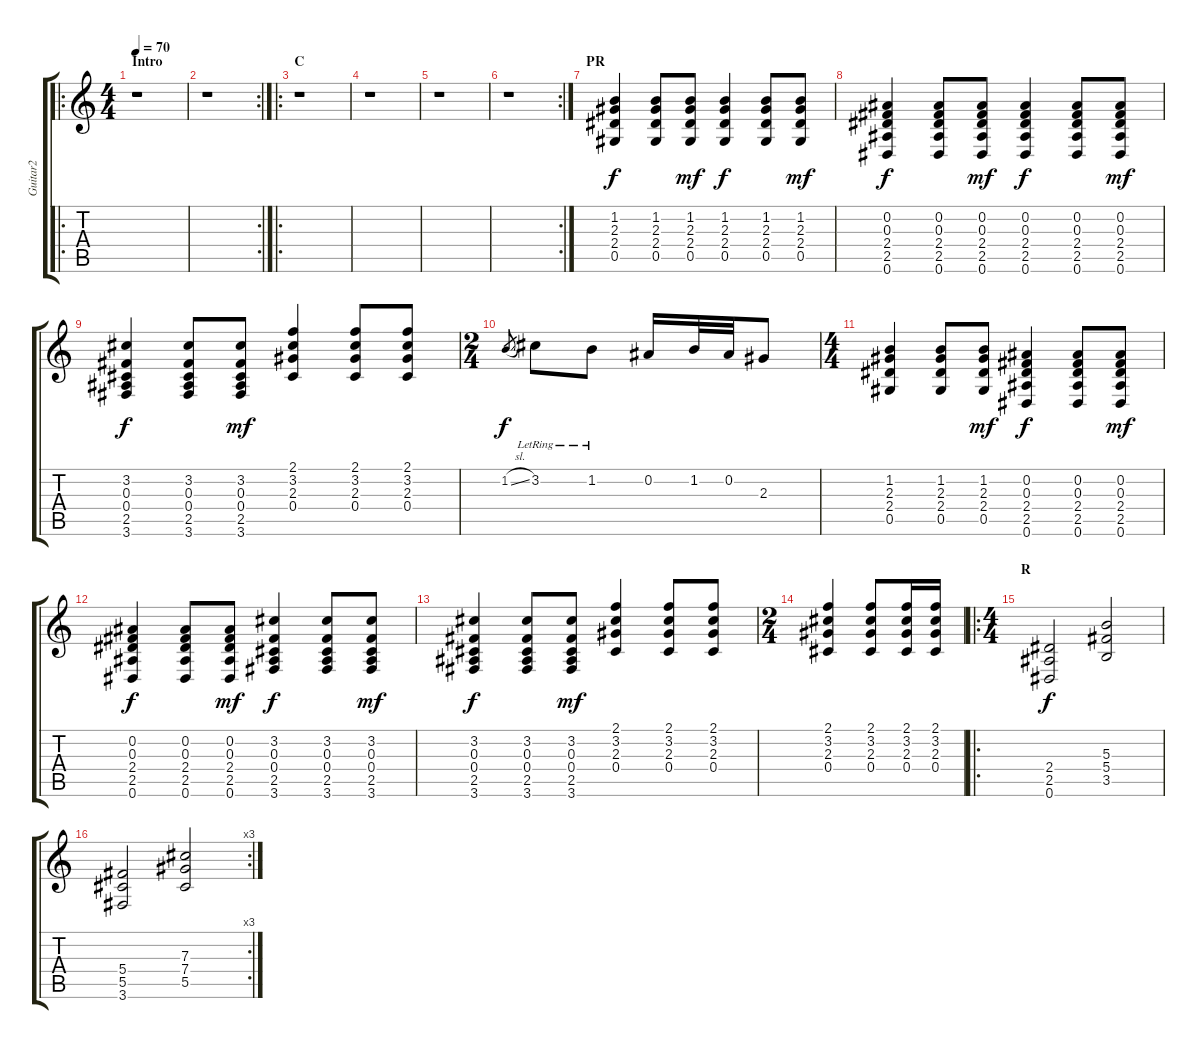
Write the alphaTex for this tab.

\track ("Guitar2" "Guitar2") {instrument distortionguitar}
\staff {score tabs}
\tuning (Eb4 Bb3 Gb3 Db3 Ab2 Eb2) {hide}
\ro
\ts (4 4)
\section ("" "Intro")
\tempo 70
\clef g2
\ks c
r.1{dy f instrument distortionguitar} |
\rc 2
r.1 |
\ro
\section ("" "C")
r.1 |
r.1 |
r.1 |
\rc 2
r.1 |
\section ("" "PR")
(1.2 2.3 2.4 0.5).4{instrument acousticguitarsteel} (1.2 2.3 2.4 0.5).8 (1.2 2.3 2.4 0.5).8{dy mf} (1.2 2.3 2.4 0.5).4{dy f} (1.2 2.3 2.4 0.5).8 (1.2 2.3 2.4 0.5).8{dy mf} |
(0.2 0.3 2.4 2.5 0.6).4{dy f} (0.2 0.3 2.4 2.5 0.6).8 (0.2 0.3 2.4 2.5 0.6).8{dy mf} (0.2 0.3 2.4 2.5 0.6).4{dy f} (0.2 0.3 2.4 2.5 0.6).8 (0.2 0.3 2.4 2.5 0.6).8{dy mf} |
(3.2 0.3 0.4 2.5 3.6).4{dy f} (3.2 0.3 0.4 2.5 3.6).8 (3.2 0.3 0.4 2.5 3.6).8{dy mf} (2.1 3.2 2.3 0.4).4 (2.1 3.2 2.3 0.4).8 (2.1 3.2 2.3 0.4).8 |
\ts (2 4)
1.2{sl}.8{gr dy f} 3.2{lr}.8 1.2{lr}.8 0.2.16 1.2.32 0.2.32 2.3.8 |
\ts (4 4)
(1.2 2.3 2.4 0.5).4 (1.2 2.3 2.4 0.5).8 (1.2 2.3 2.4 0.5).8{dy mf} (0.2 0.3 2.4 2.5 0.6).4{dy f} (0.2 0.3 2.4 2.5 0.6).8 (0.2 0.3 2.4 2.5 0.6).8{dy mf} |
(0.2 0.3 2.4 2.5 0.6).4{dy f} (0.2 0.3 2.4 2.5 0.6).8 (0.2 0.3 2.4 2.5 0.6).8{dy mf} (3.2 0.3 0.4 2.5 3.6).4{dy f} (3.2 0.3 0.4 2.5 3.6).8 (3.2 0.3 0.4 2.5 3.6).8{dy mf} |
(3.2 0.3 0.4 2.5 3.6).4{dy f} (3.2 0.3 0.4 2.5 3.6).8 (3.2 0.3 0.4 2.5 3.6).8{dy mf} (2.1 3.2 2.3 0.4).4 (2.1 3.2 2.3 0.4).8 (2.1 3.2 2.3 0.4).8 |
\ts (2 4)
(2.1 3.2 2.3 0.4).4 (2.1 3.2 2.3 0.4).8 (2.1 3.2 2.3 0.4).16 (2.1 3.2 2.3 0.4).16 |
\ro
\ts (4 4)
\section ("" "R")
(2.4 2.5 0.6).2{dy f instrument distortionguitar} (5.3 5.4 3.5).2 |
\rc 3
(5.4 5.5 3.6).2 (7.3 7.4 5.5).2
